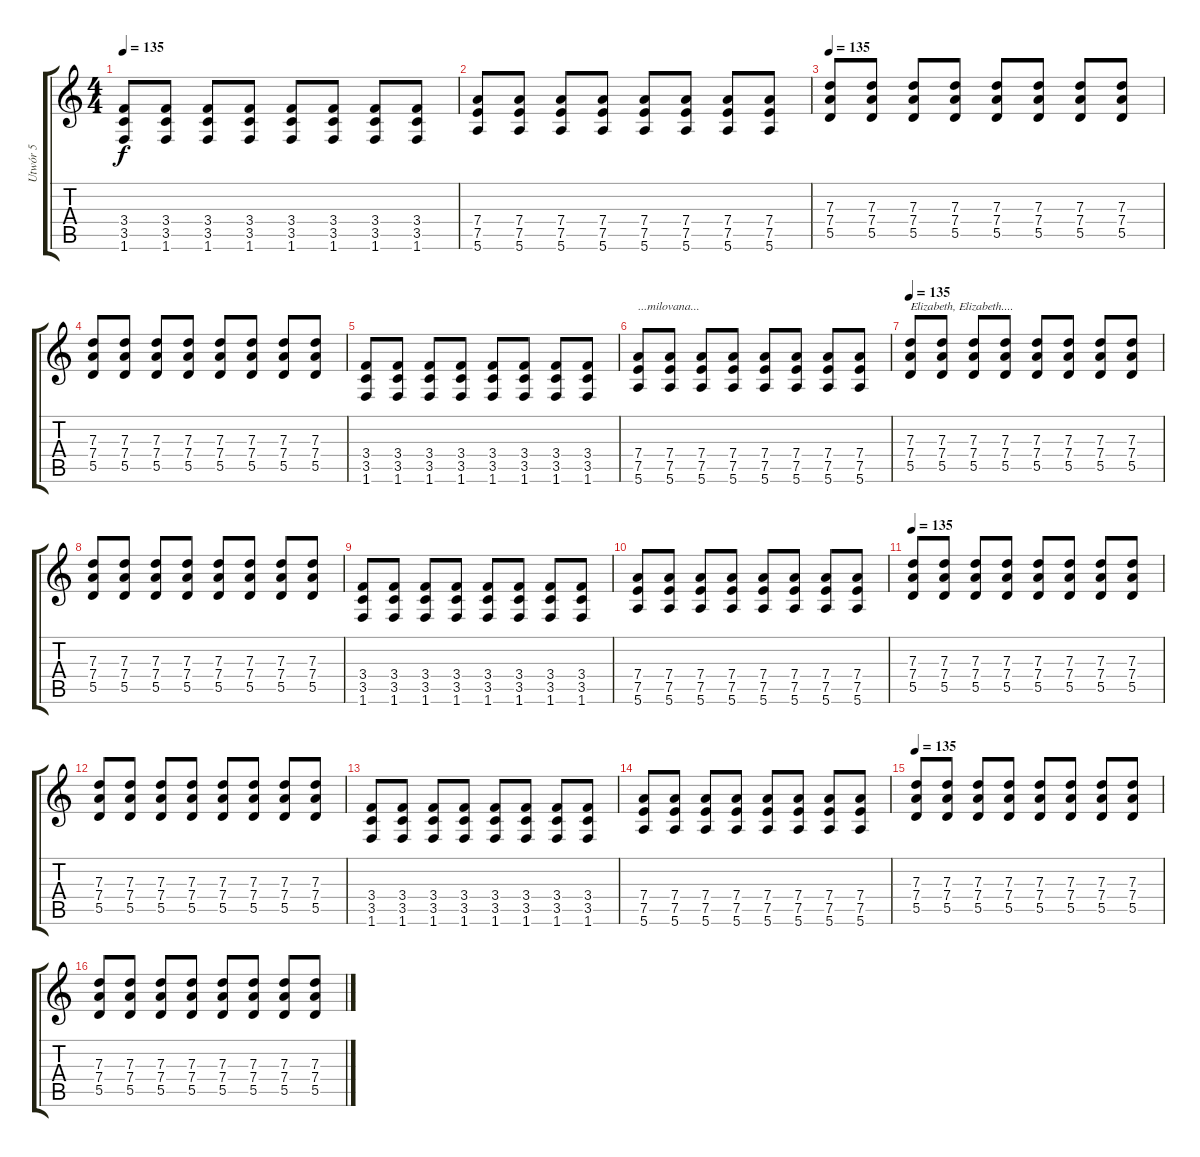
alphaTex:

\track ("Utwór 5" "Utwór 5") {instrument distortionguitar}
\staff {score tabs}
\tuning (E4 B3 G3 D3 A2 E2) {hide}
\ts (4 4)
\tempo 135
\clef g2
\ks c
(3.4 3.5 1.6).8{dy f} (3.4 3.5 1.6).8 (3.4 3.5 1.6).8 (3.4 3.5 1.6).8 (3.4 3.5 1.6).8 (3.4 3.5 1.6).8 (3.4 3.5 1.6).8 (3.4 3.5 1.6).8 |
(7.4 7.5 5.6).8 (7.4 7.5 5.6).8 (7.4 7.5 5.6).8 (7.4 7.5 5.6).8 (7.4 7.5 5.6).8 (7.4 7.5 5.6).8 (7.4 7.5 5.6).8 (7.4 7.5 5.6).8 |
\tempo 135
(7.3 7.4 5.5).8 (7.3 7.4 5.5).8 (7.3 7.4 5.5).8 (7.3 7.4 5.5).8 (7.3 7.4 5.5).8 (7.3 7.4 5.5).8 (7.3 7.4 5.5).8 (7.3 7.4 5.5).8 |
(7.3 7.4 5.5).8 (7.3 7.4 5.5).8 (7.3 7.4 5.5).8 (7.3 7.4 5.5).8 (7.3 7.4 5.5).8 (7.3 7.4 5.5).8 (7.3 7.4 5.5).8 (7.3 7.4 5.5).8 |
(3.4 3.5 1.6).8 (3.4 3.5 1.6).8 (3.4 3.5 1.6).8 (3.4 3.5 1.6).8 (3.4 3.5 1.6).8 (3.4 3.5 1.6).8 (3.4 3.5 1.6).8 (3.4 3.5 1.6).8 |
(7.4 7.5 5.6).8{txt "...milovana..."} (7.4 7.5 5.6).8 (7.4 7.5 5.6).8 (7.4 7.5 5.6).8 (7.4 7.5 5.6).8 (7.4 7.5 5.6).8 (7.4 7.5 5.6).8 (7.4 7.5 5.6).8 |
\tempo 135
(7.3 7.4 5.5).8{txt "Elizabeth, Elizabeth...."} (7.3 7.4 5.5).8 (7.3 7.4 5.5).8 (7.3 7.4 5.5).8 (7.3 7.4 5.5).8 (7.3 7.4 5.5).8 (7.3 7.4 5.5).8 (7.3 7.4 5.5).8 |
(7.3 7.4 5.5).8 (7.3 7.4 5.5).8 (7.3 7.4 5.5).8 (7.3 7.4 5.5).8 (7.3 7.4 5.5).8 (7.3 7.4 5.5).8 (7.3 7.4 5.5).8 (7.3 7.4 5.5).8 |
(3.4 3.5 1.6).8 (3.4 3.5 1.6).8 (3.4 3.5 1.6).8 (3.4 3.5 1.6).8 (3.4 3.5 1.6).8 (3.4 3.5 1.6).8 (3.4 3.5 1.6).8 (3.4 3.5 1.6).8 |
(7.4 7.5 5.6).8 (7.4 7.5 5.6).8 (7.4 7.5 5.6).8 (7.4 7.5 5.6).8 (7.4 7.5 5.6).8 (7.4 7.5 5.6).8 (7.4 7.5 5.6).8 (7.4 7.5 5.6).8 |
\tempo 135
(7.3 7.4 5.5).8 (7.3 7.4 5.5).8 (7.3 7.4 5.5).8 (7.3 7.4 5.5).8 (7.3 7.4 5.5).8 (7.3 7.4 5.5).8 (7.3 7.4 5.5).8 (7.3 7.4 5.5).8 |
(7.3 7.4 5.5).8 (7.3 7.4 5.5).8 (7.3 7.4 5.5).8 (7.3 7.4 5.5).8 (7.3 7.4 5.5).8 (7.3 7.4 5.5).8 (7.3 7.4 5.5).8 (7.3 7.4 5.5).8 |
(3.4 3.5 1.6).8 (3.4 3.5 1.6).8 (3.4 3.5 1.6).8 (3.4 3.5 1.6).8 (3.4 3.5 1.6).8 (3.4 3.5 1.6).8 (3.4 3.5 1.6).8 (3.4 3.5 1.6).8 |
(7.4 7.5 5.6).8 (7.4 7.5 5.6).8 (7.4 7.5 5.6).8 (7.4 7.5 5.6).8 (7.4 7.5 5.6).8 (7.4 7.5 5.6).8 (7.4 7.5 5.6).8 (7.4 7.5 5.6).8 |
\tempo 135
(7.3 7.4 5.5).8 (7.3 7.4 5.5).8 (7.3 7.4 5.5).8 (7.3 7.4 5.5).8 (7.3 7.4 5.5).8 (7.3 7.4 5.5).8 (7.3 7.4 5.5).8 (7.3 7.4 5.5).8 |
(7.3 7.4 5.5).8 (7.3 7.4 5.5).8 (7.3 7.4 5.5).8 (7.3 7.4 5.5).8 (7.3 7.4 5.5).8 (7.3 7.4 5.5).8 (7.3 7.4 5.5).8 (7.3 7.4 5.5).8
